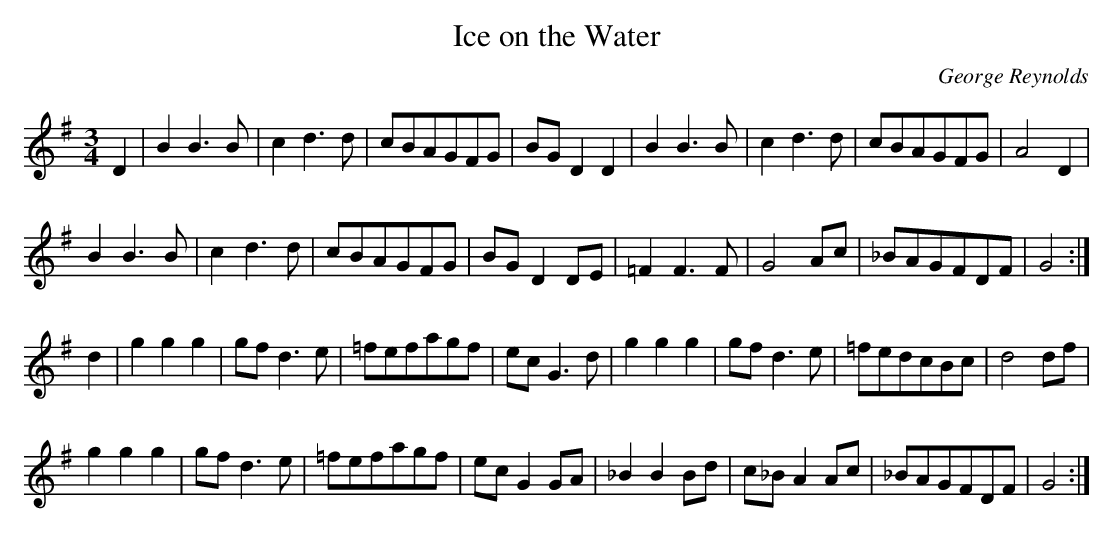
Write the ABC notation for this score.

X:1
T:Ice on the Water
M:3/4
L:1/8
C:George Reynolds
K:G
D2|B2 B3 B|c2 d3 d|cBAGFG|BG D2 D2|B2 B3 B|c2 d3 d|cBAGFG|A4 D2|
B2 B3 B|c2 d3 d|cBAGFG|BG D2 DE|=F2  F3 F|G4 Ac|_BAGFDF|G4:|
d2|g2 g2 g2|gf d3 e|=fefagf|ec G3 d|g2 g2 g2|gf d3 e|=fedcBc|d4 df|
g2 g2 g2|gf d3 e|=fefagf|ec G2 GA|_B2 B2  Bd|c_B A2 Ac|_BAGFDF|G4:|
